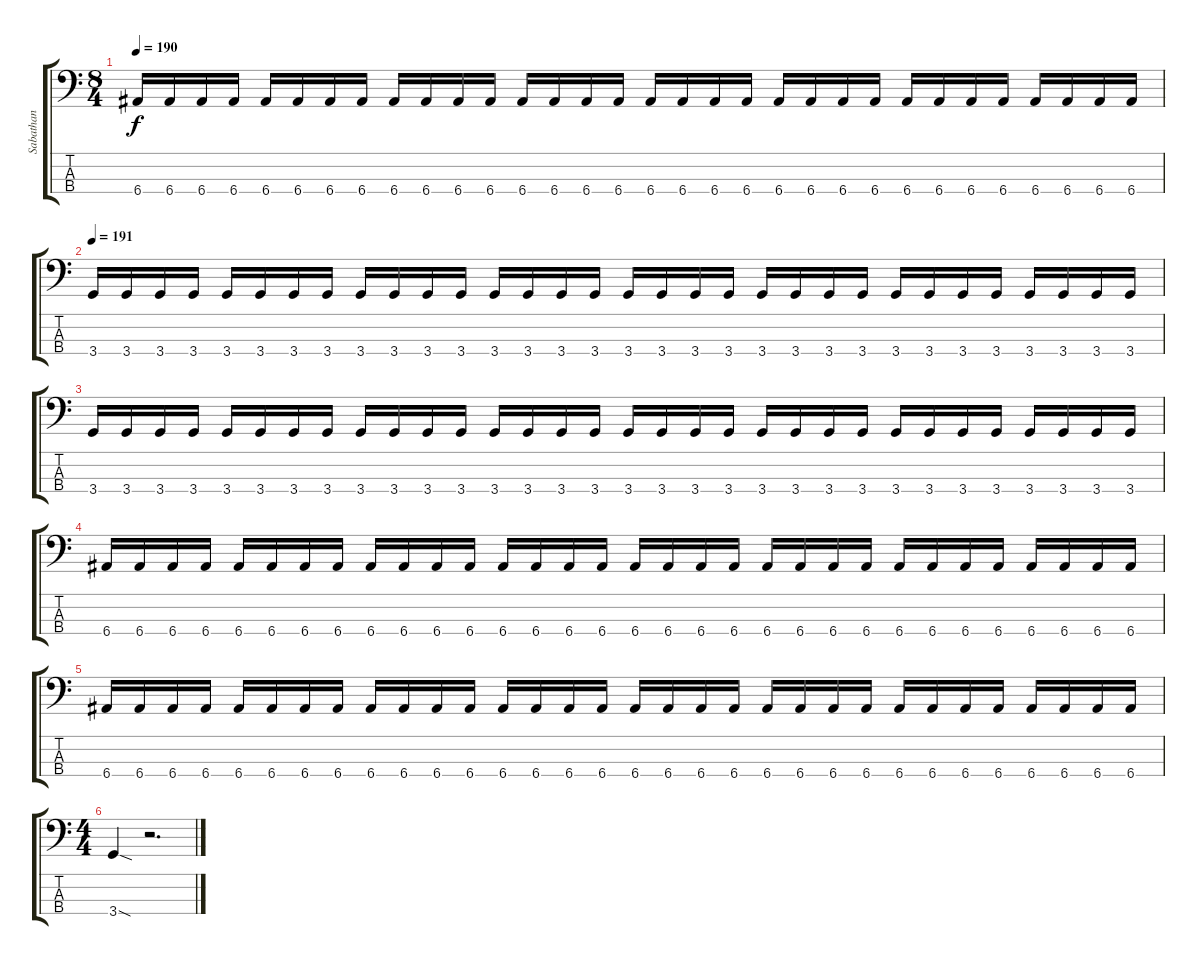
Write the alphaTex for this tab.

\track ("Sabathan" "Sabathan") {instrument electricbasspick}
\staff {score tabs}
\tuning (G2 D2 A1 E1) {hide}
\ts (8 4)
\tempo 190
\clef f4
\ks c
6.4.16{dy f} 6.4.16 6.4.16 6.4.16 6.4.16 6.4.16 6.4.16 6.4.16 6.4.16 6.4.16 6.4.16 6.4.16 6.4.16 6.4.16 6.4.16 6.4.16 6.4.16 6.4.16 6.4.16 6.4.16 6.4.16 6.4.16 6.4.16 6.4.16 6.4.16 6.4.16 6.4.16 6.4.16 6.4.16 6.4.16 6.4.16 6.4.16 |
\tempo 191
3.4.16 3.4.16 3.4.16 3.4.16 3.4.16 3.4.16 3.4.16 3.4.16 3.4.16 3.4.16 3.4.16 3.4.16 3.4.16 3.4.16 3.4.16 3.4.16 3.4.16 3.4.16 3.4.16 3.4.16 3.4.16 3.4.16 3.4.16 3.4.16 3.4.16 3.4.16 3.4.16 3.4.16 3.4.16 3.4.16 3.4.16 3.4.16 |
3.4.16 3.4.16 3.4.16 3.4.16 3.4.16 3.4.16 3.4.16 3.4.16 3.4.16 3.4.16 3.4.16 3.4.16 3.4.16 3.4.16 3.4.16 3.4.16 3.4.16 3.4.16 3.4.16 3.4.16 3.4.16 3.4.16 3.4.16 3.4.16 3.4.16 3.4.16 3.4.16 3.4.16 3.4.16 3.4.16 3.4.16 3.4.16 |
6.4.16 6.4.16 6.4.16 6.4.16 6.4.16 6.4.16 6.4.16 6.4.16 6.4.16 6.4.16 6.4.16 6.4.16 6.4.16 6.4.16 6.4.16 6.4.16 6.4.16 6.4.16 6.4.16 6.4.16 6.4.16 6.4.16 6.4.16 6.4.16 6.4.16 6.4.16 6.4.16 6.4.16 6.4.16 6.4.16 6.4.16 6.4.16 |
6.4.16 6.4.16 6.4.16 6.4.16 6.4.16 6.4.16 6.4.16 6.4.16 6.4.16 6.4.16 6.4.16 6.4.16 6.4.16 6.4.16 6.4.16 6.4.16 6.4.16 6.4.16 6.4.16 6.4.16 6.4.16 6.4.16 6.4.16 6.4.16 6.4.16 6.4.16 6.4.16 6.4.16 6.4.16 6.4.16 6.4.16 6.4.16 |
\ts (4 4)
3.4{sod}.4 r.2{d}
